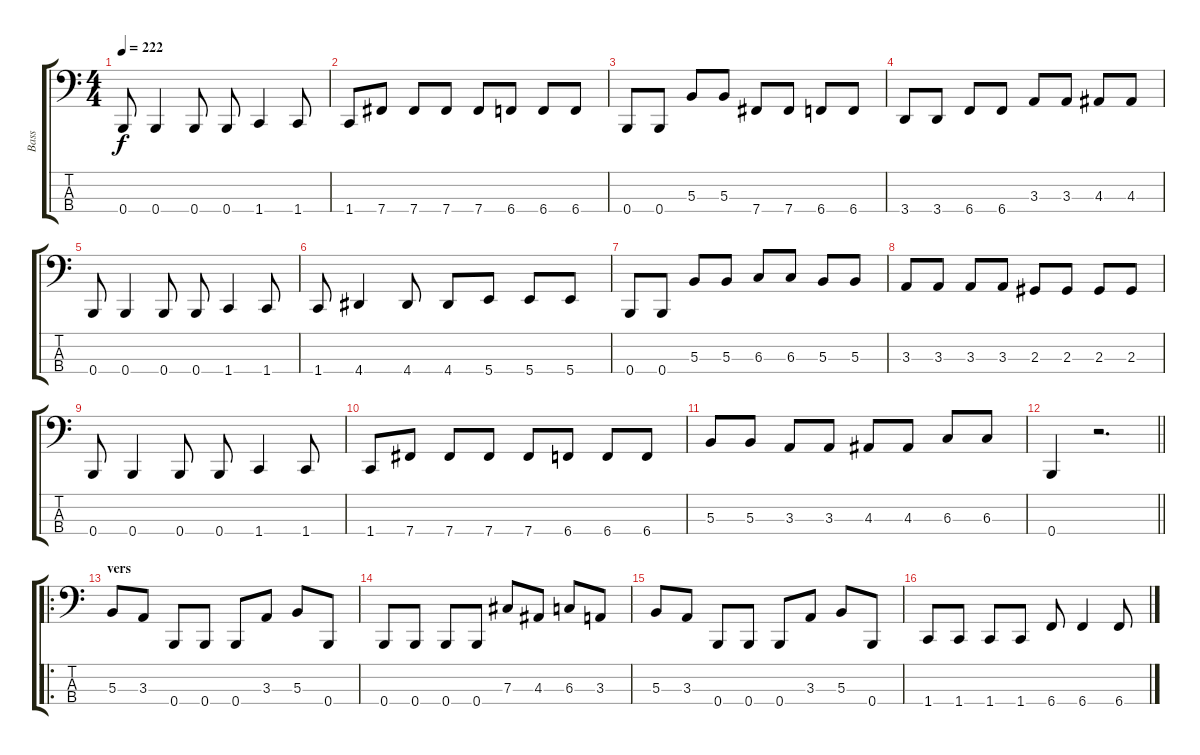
\track ("Bass" "Bass") {instrument electricbasspick}
\staff {score tabs}
\tuning (E2 B1 Gb1 B0) {hide}
\ts (4 4)
\tempo 222
\clef f4
\ks c
0.4.8{dy f} 0.4.4 0.4.8 0.4.8 1.4.4 1.4.8 |
1.4.8 7.4.8 7.4.8 7.4.8 7.4.8 6.4.8 6.4.8 6.4.8 |
0.4.8 0.4.8 5.3.8 5.3.8 7.4.8 7.4.8 6.4.8 6.4.8 |
3.4.8 3.4.8 6.4.8 6.4.8 3.3.8 3.3.8 4.3.8 4.3.8 |
0.4.8 0.4.4 0.4.8 0.4.8 1.4.4 1.4.8 |
1.4.8 4.4.4 4.4.8 4.4.8 5.4.8 5.4.8 5.4.8 |
0.4.8 0.4.8 5.3.8 5.3.8 6.3.8 6.3.8 5.3.8 5.3.8 |
3.3.8 3.3.8 3.3.8 3.3.8 2.3.8 2.3.8 2.3.8 2.3.8 |
0.4.8 0.4.4 0.4.8 0.4.8 1.4.4 1.4.8 |
1.4.8 7.4.8 7.4.8 7.4.8 7.4.8 6.4.8 6.4.8 6.4.8 |
5.3.8 5.3.8 3.3.8 3.3.8 4.3.8 4.3.8 6.3.8 6.3.8 |
\barLineRight lightlight
0.4.4 r.2{d} |
\ro
\section ("" "vers")
5.3.8 3.3.8 0.4.8 0.4.8 0.4.8 3.3.8 5.3.8 0.4.8 |
0.4.8 0.4.8 0.4.8 0.4.8 7.3.8 4.3.8 6.3.8 3.3.8 |
5.3.8 3.3.8 0.4.8 0.4.8 0.4.8 3.3.8 5.3.8 0.4.8 |
1.4.8 1.4.8 1.4.8 1.4.8 6.4.8 6.4.4 6.4.8
